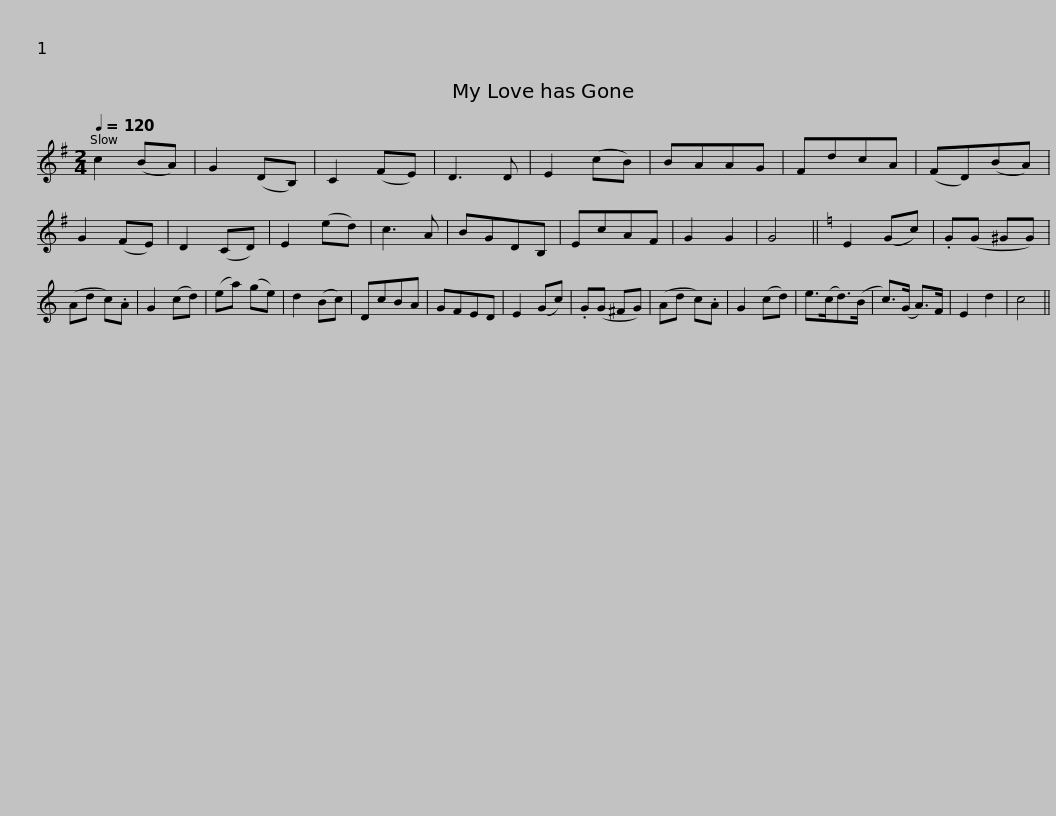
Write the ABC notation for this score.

X:1
L:1/8
Q:1/4=120
M:2/4
I:linebreak $
K:G
V:1 treble
V:1
 c2 (BA) | G2 (DB,) | C2 (FE) | D3 D | E2 (cB) | %5
 BAAG | FdcA | (FD)(BA) | G2 (FE) | D2 (CD) | %10
 E2 (ed) | c3 A |$ BGDB, | EcAF | G2 G2 | %15
 G4 ||[K:C] E2 (Gc) | .G(G ^GG) | (Ad c).A | G2 (cd) | %20
 (ea) (ge) | d2 (Bc) | DcBA | GFED |$ E2 (Gc) | %25
 .G(G ^FG) | (Ad c).A | G2 (cd) | e>(cd>)(B | c>)(G A>)F | %30
 E2 d2 | c4 || %32
